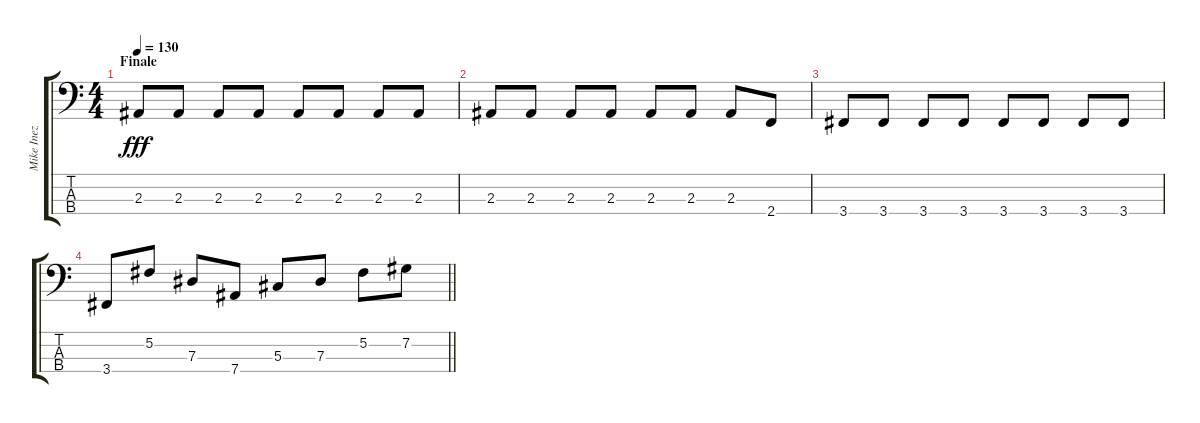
\track ("Mike Inez" "Mike Inez") {instrument electricbassfinger}
\staff {score tabs}
\tuning (Gb2 Db2 Ab1 Eb1) {hide}
\ts (4 4)
\section ("" "Finale")
\tempo 130
\clef f4
\ks c
2.3.8{dy fff} 2.3.8 2.3.8 2.3.8 2.3.8 2.3.8 2.3.8 2.3.8 |
2.3.8 2.3.8 2.3.8 2.3.8 2.3.8 2.3.8 2.3.8 2.4.8 |
3.4.8 3.4.8 3.4.8 3.4.8 3.4.8 3.4.8 3.4.8 3.4.8 |
\barLineRight lightlight
3.4.8 5.2.8 7.3.8 7.4.8 5.3.8 7.3.8 5.2.8 7.2.8
